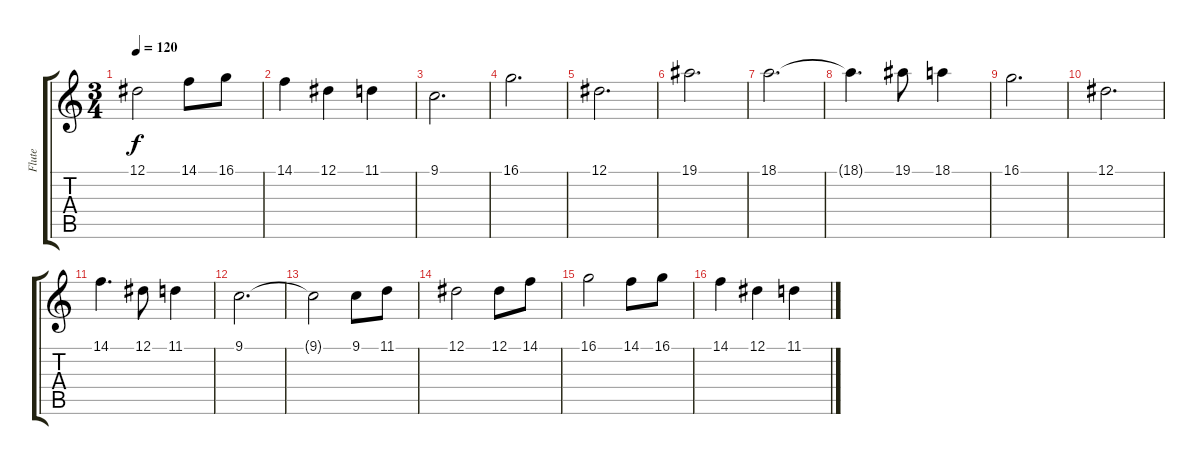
\track ("Flute" "Flute") {instrument piccolo}
\staff {score tabs}
\tuning (Eb4 C4 G3 C3 G2 C2) {hide}
\ts (3 4)
\tempo 120
\clef g2
\ks c
12.1.2{dy f} 14.1.8 16.1.8 |
14.1.4 12.1.4 11.1.4 |
9.1.2{d} |
16.1.2{d} |
12.1.2{d} |
19.1.2{d} |
18.1.2{d} |
18.1{t}.4{d} 19.1.8 18.1.4 |
16.1.2{d} |
12.1.2{d} |
14.1.4{d} 12.1.8 11.1.4 |
9.1.2{d} |
9.1{t}.2 9.1.8 11.1.8 |
12.1.2 12.1.8 14.1.8 |
16.1.2 14.1.8 16.1.8 |
14.1.4 12.1.4 11.1.4
